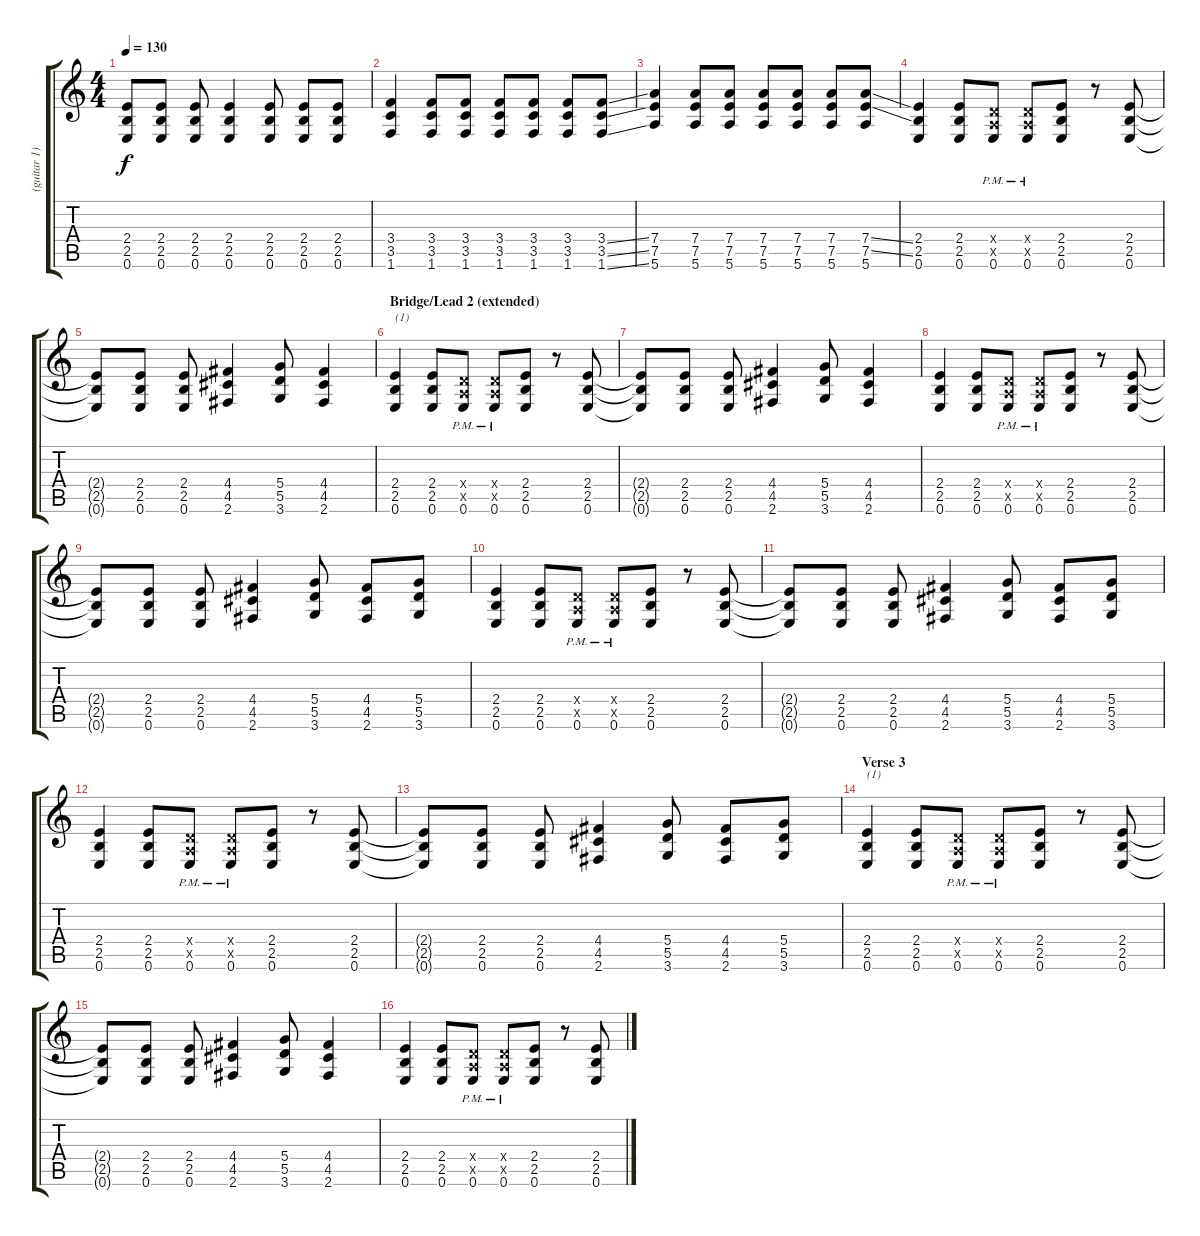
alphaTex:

\track ("(guitar 1)" "(guitar 1)") {instrument overdrivenguitar}
\staff {score tabs}
\tuning (E4 B3 G3 D3 A2 E2) {hide}
\ts (4 4)
\tempo 130
\clef g2
\ks c
(2.4{t} 2.5{t} 0.6{t}).8{dy f} (2.4 2.5 0.6).8 (2.4 2.5 0.6).8 (2.4 2.5 0.6).4 (2.4 2.5 0.6).8 (2.4 2.5 0.6).8 (2.4 2.5 0.6).8 |
(3.4 3.5 1.6).4 (3.4 3.5 1.6).8 (3.4 3.5 1.6).8 (3.4 3.5 1.6).8 (3.4 3.5 1.6).8 (3.4 3.5 1.6).8 (3.4{ss} 3.5{ss} 1.6{ss}).8 |
(7.4 7.5 5.6).4 (7.4 7.5 5.6).8 (7.4 7.5 5.6).8 (7.4 7.5 5.6).8 (7.4 7.5 5.6).8 (7.4 7.5 5.6).8 (7.4{ss} 7.5{ss} 5.6).8 |
(2.4 2.5 0.6).4 (2.4 2.5 0.6).8 (0.4{x} 0.5{x} 0.6{pm}).8 (0.4{x} 0.5{x} 0.6{pm}).8 (2.4 2.5 0.6).8 r.8 (2.4 2.5 0.6).8 |
(2.4{t} 2.5{t} 0.6{t}).8 (2.4 2.5 0.6).8 (2.4 2.5 0.6).8 (4.4 4.5 2.6).4 (5.4 5.5 3.6).8 (4.4 4.5 2.6).4 |
\section ("" "Bridge/Lead 2 (extended)")
(2.4 2.5 0.6).4{txt "(1)"} (2.4 2.5 0.6).8 (0.4{x} 0.5{x} 0.6{pm}).8 (0.4{x} 0.5{x} 0.6{pm}).8 (2.4 2.5 0.6).8 r.8 (2.4 2.5 0.6).8 |
(2.4{t} 2.5{t} 0.6{t}).8 (2.4 2.5 0.6).8 (2.4 2.5 0.6).8 (4.4 4.5 2.6).4 (5.4 5.5 3.6).8 (4.4 4.5 2.6).4 |
(2.4 2.5 0.6).4 (2.4 2.5 0.6).8 (0.4{x} 0.5{x} 0.6{pm}).8 (0.4{x} 0.5{x} 0.6{pm}).8 (2.4 2.5 0.6).8 r.8 (2.4 2.5 0.6).8 |
(2.4{t} 2.5{t} 0.6{t}).8 (2.4 2.5 0.6).8 (2.4 2.5 0.6).8 (4.4 4.5 2.6).4 (5.4 5.5 3.6).8 (4.4 4.5 2.6).8 (5.4 5.5 3.6).8 |
(2.4 2.5 0.6).4 (2.4 2.5 0.6).8 (0.4{x} 0.5{x} 0.6{pm}).8 (0.4{x} 0.5{x} 0.6{pm}).8 (2.4 2.5 0.6).8 r.8 (2.4 2.5 0.6).8 |
(2.4{t} 2.5{t} 0.6{t}).8 (2.4 2.5 0.6).8 (2.4 2.5 0.6).8 (4.4 4.5 2.6).4 (5.4 5.5 3.6).8 (4.4 4.5 2.6).8 (5.4 5.5 3.6).8 |
(2.4 2.5 0.6).4 (2.4 2.5 0.6).8 (0.4{x} 0.5{x} 0.6{pm}).8 (0.4{x} 0.5{x} 0.6{pm}).8 (2.4 2.5 0.6).8 r.8 (2.4 2.5 0.6).8 |
(2.4{t} 2.5{t} 0.6{t}).8 (2.4 2.5 0.6).8 (2.4 2.5 0.6).8 (4.4 4.5 2.6).4 (5.4 5.5 3.6).8 (4.4 4.5 2.6).8 (5.4 5.5 3.6).8 |
\section ("" "Verse 3")
(2.4 2.5 0.6).4{txt "(1)"} (2.4 2.5 0.6).8 (0.4{x} 0.5{x} 0.6{pm}).8 (0.4{x} 0.5{x} 0.6{pm}).8 (2.4 2.5 0.6).8 r.8 (2.4 2.5 0.6).8 |
(2.4{t} 2.5{t} 0.6{t}).8 (2.4 2.5 0.6).8 (2.4 2.5 0.6).8 (4.4 4.5 2.6).4 (5.4 5.5 3.6).8 (4.4 4.5 2.6).4 |
(2.4 2.5 0.6).4 (2.4 2.5 0.6).8 (0.4{x} 0.5{x} 0.6{pm}).8 (0.4{x} 0.5{x} 0.6{pm}).8 (2.4 2.5 0.6).8 r.8 (2.4 2.5 0.6).8
